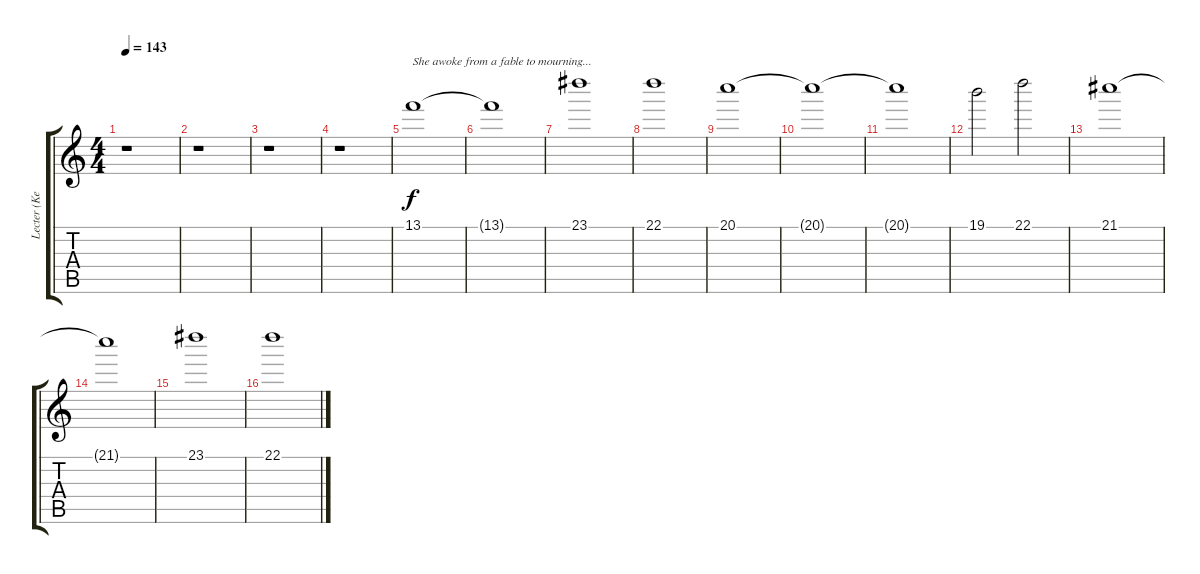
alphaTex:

\track ("Lecter (KeybRight)" "Lecter (Ke") {instrument lead6voice}
\staff {score tabs}
\tuning (E5 B4 G4 D4 A3 E3) {hide}
\ts (4 4)
\tempo 143
\clef g2
\ks c
r.1{dy f} |
r.1 |
r.1 |
r.1 |
13.1.1{txt "She awoke from a fable to mourning..." instrument stringensemble1} |
13.1{t}.1 |
23.1.1 |
22.1.1 |
20.1.1 |
20.1{t}.1 |
20.1{t}.1 |
19.1.2 22.1.2 |
21.1.1 |
21.1{t}.1 |
23.1.1 |
22.1.1
